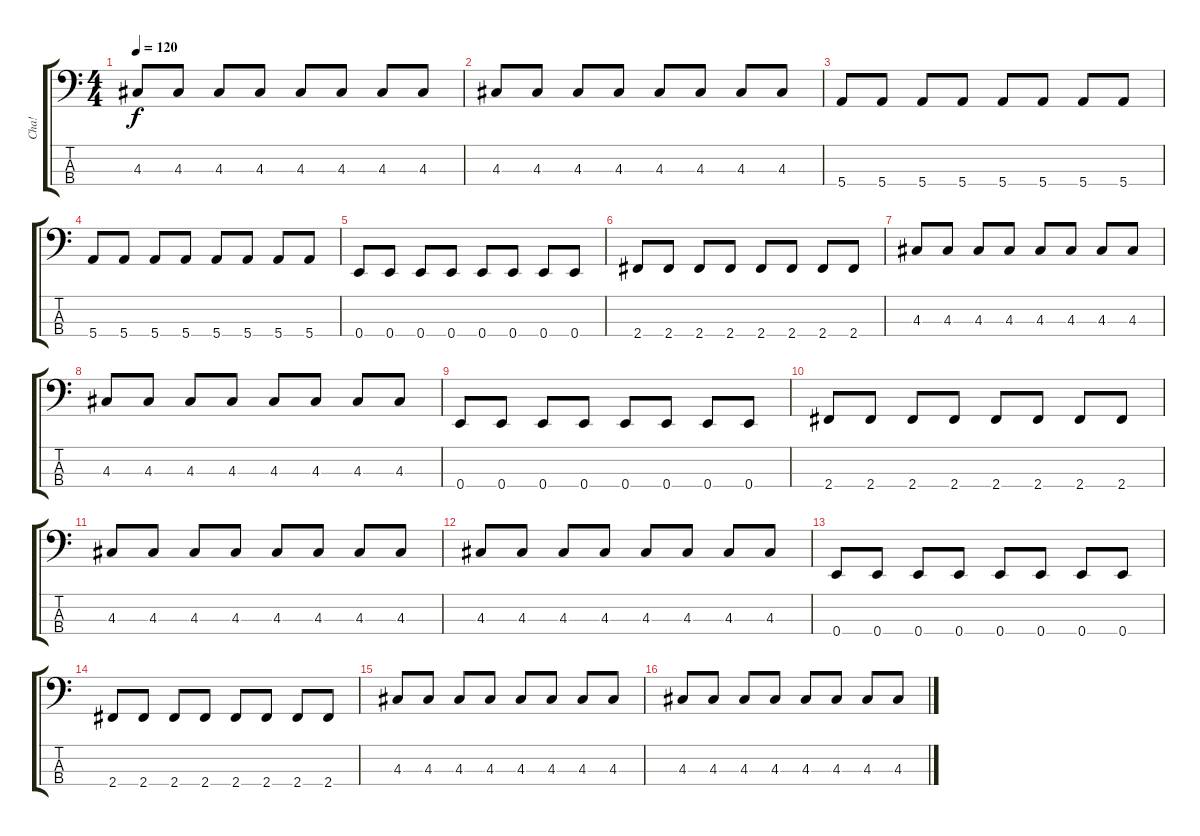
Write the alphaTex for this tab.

\track ("Cha!" "Cha!") {instrument electricbasspick}
\staff {score tabs}
\tuning (G2 D2 A1 E1) {hide}
\ts (4 4)
\tempo 120
\clef f4
\ks c
4.3.8{dy f} 4.3.8 4.3.8 4.3.8 4.3.8 4.3.8 4.3.8 4.3.8 |
4.3.8 4.3.8 4.3.8 4.3.8 4.3.8 4.3.8 4.3.8 4.3.8 |
5.4.8 5.4.8 5.4.8 5.4.8 5.4.8 5.4.8 5.4.8 5.4.8 |
5.4.8 5.4.8 5.4.8 5.4.8 5.4.8 5.4.8 5.4.8 5.4.8 |
0.4.8 0.4.8 0.4.8 0.4.8 0.4.8 0.4.8 0.4.8 0.4.8 |
2.4.8 2.4.8 2.4.8 2.4.8 2.4.8 2.4.8 2.4.8 2.4.8 |
4.3.8 4.3.8 4.3.8 4.3.8 4.3.8 4.3.8 4.3.8 4.3.8 |
4.3.8 4.3.8 4.3.8 4.3.8 4.3.8 4.3.8 4.3.8 4.3.8 |
0.4.8 0.4.8 0.4.8 0.4.8 0.4.8 0.4.8 0.4.8 0.4.8 |
2.4.8 2.4.8 2.4.8 2.4.8 2.4.8 2.4.8 2.4.8 2.4.8 |
4.3.8 4.3.8 4.3.8 4.3.8 4.3.8 4.3.8 4.3.8 4.3.8 |
4.3.8 4.3.8 4.3.8 4.3.8 4.3.8 4.3.8 4.3.8 4.3.8 |
0.4.8 0.4.8 0.4.8 0.4.8 0.4.8 0.4.8 0.4.8 0.4.8 |
2.4.8 2.4.8 2.4.8 2.4.8 2.4.8 2.4.8 2.4.8 2.4.8 |
4.3.8 4.3.8 4.3.8 4.3.8 4.3.8 4.3.8 4.3.8 4.3.8 |
4.3.8 4.3.8 4.3.8 4.3.8 4.3.8 4.3.8 4.3.8 4.3.8
